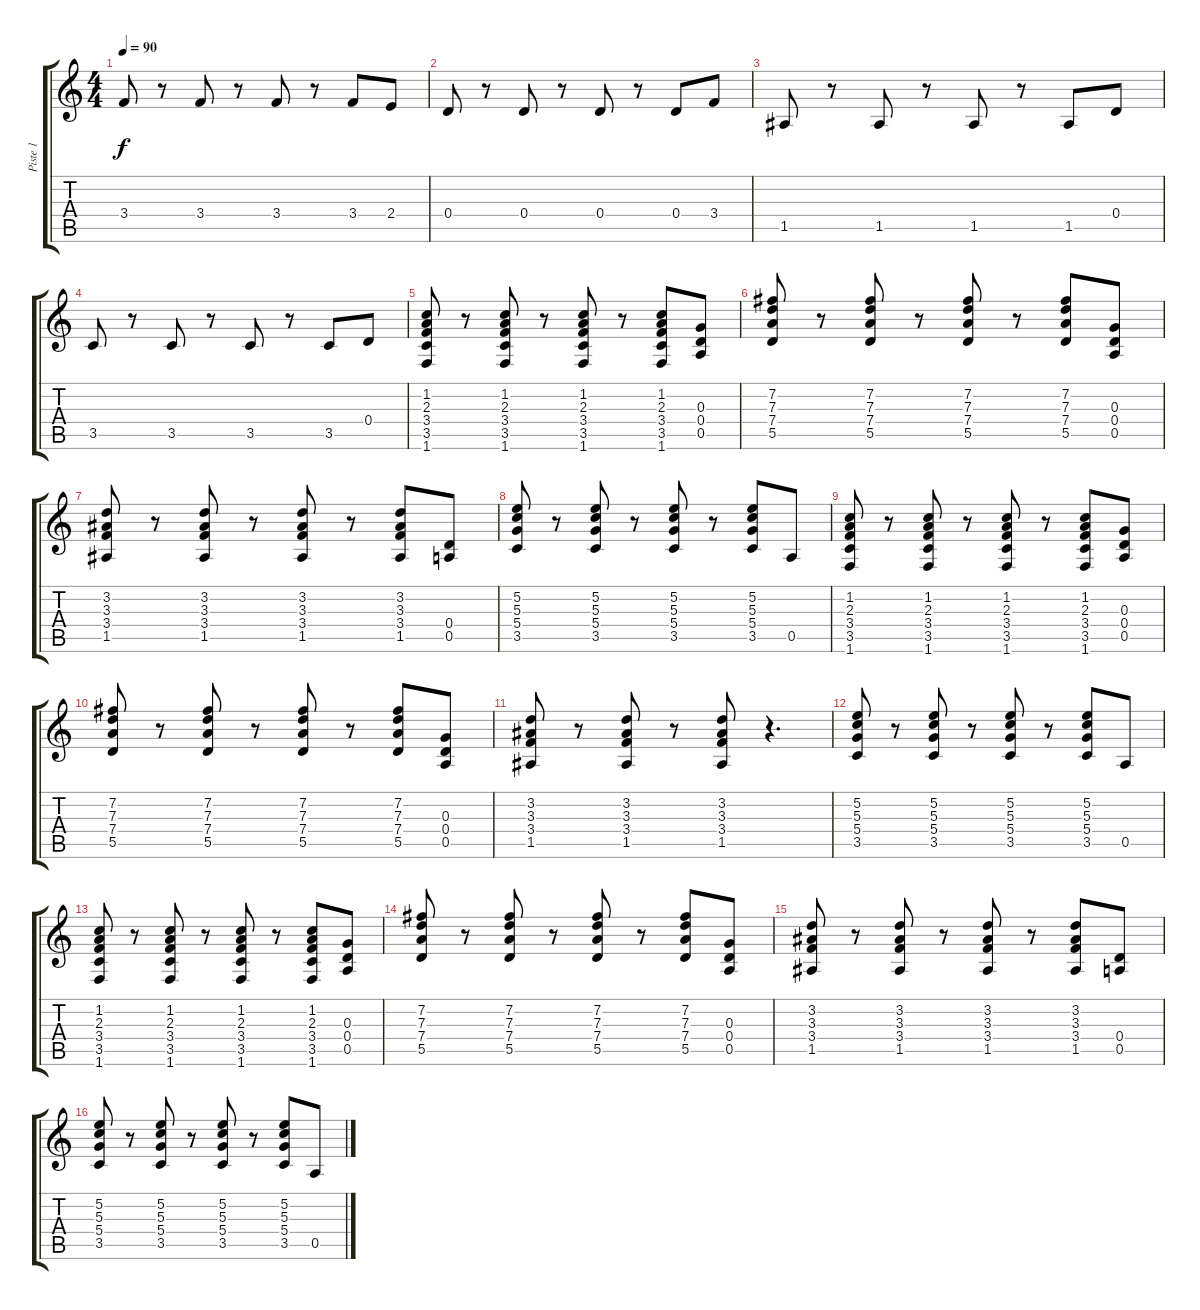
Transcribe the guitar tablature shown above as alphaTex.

\track ("Piste 1" "Piste 1") {instrument acousticguitarsteel}
\staff {score tabs}
\tuning (E4 B3 G3 D3 A2 E2) {hide}
\ts (4 4)
\tempo 90
\clef g2
\ks c
3.4.8{dy f instrument acousticguitarsteel} r.8 3.4.8 r.8 3.4.8 r.8 3.4.8 2.4.8 |
0.4.8 r.8 0.4.8 r.8 0.4.8 r.8 0.4.8 3.4.8 |
1.5.8 r.8 1.5.8 r.8 1.5.8 r.8 1.5.8 0.4.8 |
3.5.8 r.8 3.5.8 r.8 3.5.8 r.8 3.5.8 0.4.8 |
(1.2 2.3 3.4 3.5 1.6).8 r.8 (1.2 2.3 3.4 3.5 1.6).8 r.8 (1.2 2.3 3.4 3.5 1.6).8 r.8 (1.2 2.3 3.4 3.5 1.6).8 (0.3 0.4 0.5).8 |
(7.2 7.3 7.4 5.5).8 r.8 (7.2 7.3 7.4 5.5).8 r.8 (7.2 7.3 7.4 5.5).8 r.8 (7.2 7.3 7.4 5.5).8 (0.3 0.4 0.5).8 |
(3.2 3.3 3.4 1.5).8 r.8 (3.2 3.3 3.4 1.5).8 r.8 (3.2 3.3 3.4 1.5).8 r.8 (3.2 3.3 3.4 1.5).8 (0.4 0.5).8 |
(5.2 5.3 5.4 3.5).8 r.8 (5.2 5.3 5.4 3.5).8 r.8 (5.2 5.3 5.4 3.5).8 r.8 (5.2 5.3 5.4 3.5).8 0.5.8 |
(1.2 2.3 3.4 3.5 1.6).8 r.8 (1.2 2.3 3.4 3.5 1.6).8 r.8 (1.2 2.3 3.4 3.5 1.6).8 r.8 (1.2 2.3 3.4 3.5 1.6).8 (0.3 0.4 0.5).8 |
(7.2 7.3 7.4 5.5).8 r.8 (7.2 7.3 7.4 5.5).8 r.8 (7.2 7.3 7.4 5.5).8 r.8 (7.2 7.3 7.4 5.5).8 (0.3 0.4 0.5).8 |
(3.2 3.3 3.4 1.5).8 r.8 (3.2 3.3 3.4 1.5).8 r.8 (3.2 3.3 3.4 1.5).8 r.4{d} |
(5.2 5.3 5.4 3.5).8 r.8 (5.2 5.3 5.4 3.5).8 r.8 (5.2 5.3 5.4 3.5).8 r.8 (5.2 5.3 5.4 3.5).8 0.5.8 |
(1.2 2.3 3.4 3.5 1.6).8 r.8 (1.2 2.3 3.4 3.5 1.6).8 r.8 (1.2 2.3 3.4 3.5 1.6).8 r.8 (1.2 2.3 3.4 3.5 1.6).8 (0.3 0.4 0.5).8 |
(7.2 7.3 7.4 5.5).8 r.8 (7.2 7.3 7.4 5.5).8 r.8 (7.2 7.3 7.4 5.5).8 r.8 (7.2 7.3 7.4 5.5).8 (0.3 0.4 0.5).8 |
(3.2 3.3 3.4 1.5).8 r.8 (3.2 3.3 3.4 1.5).8 r.8 (3.2 3.3 3.4 1.5).8 r.8 (3.2 3.3 3.4 1.5).8 (0.4 0.5).8 |
(5.2 5.3 5.4 3.5).8 r.8 (5.2 5.3 5.4 3.5).8 r.8 (5.2 5.3 5.4 3.5).8 r.8 (5.2 5.3 5.4 3.5).8 0.5.8
